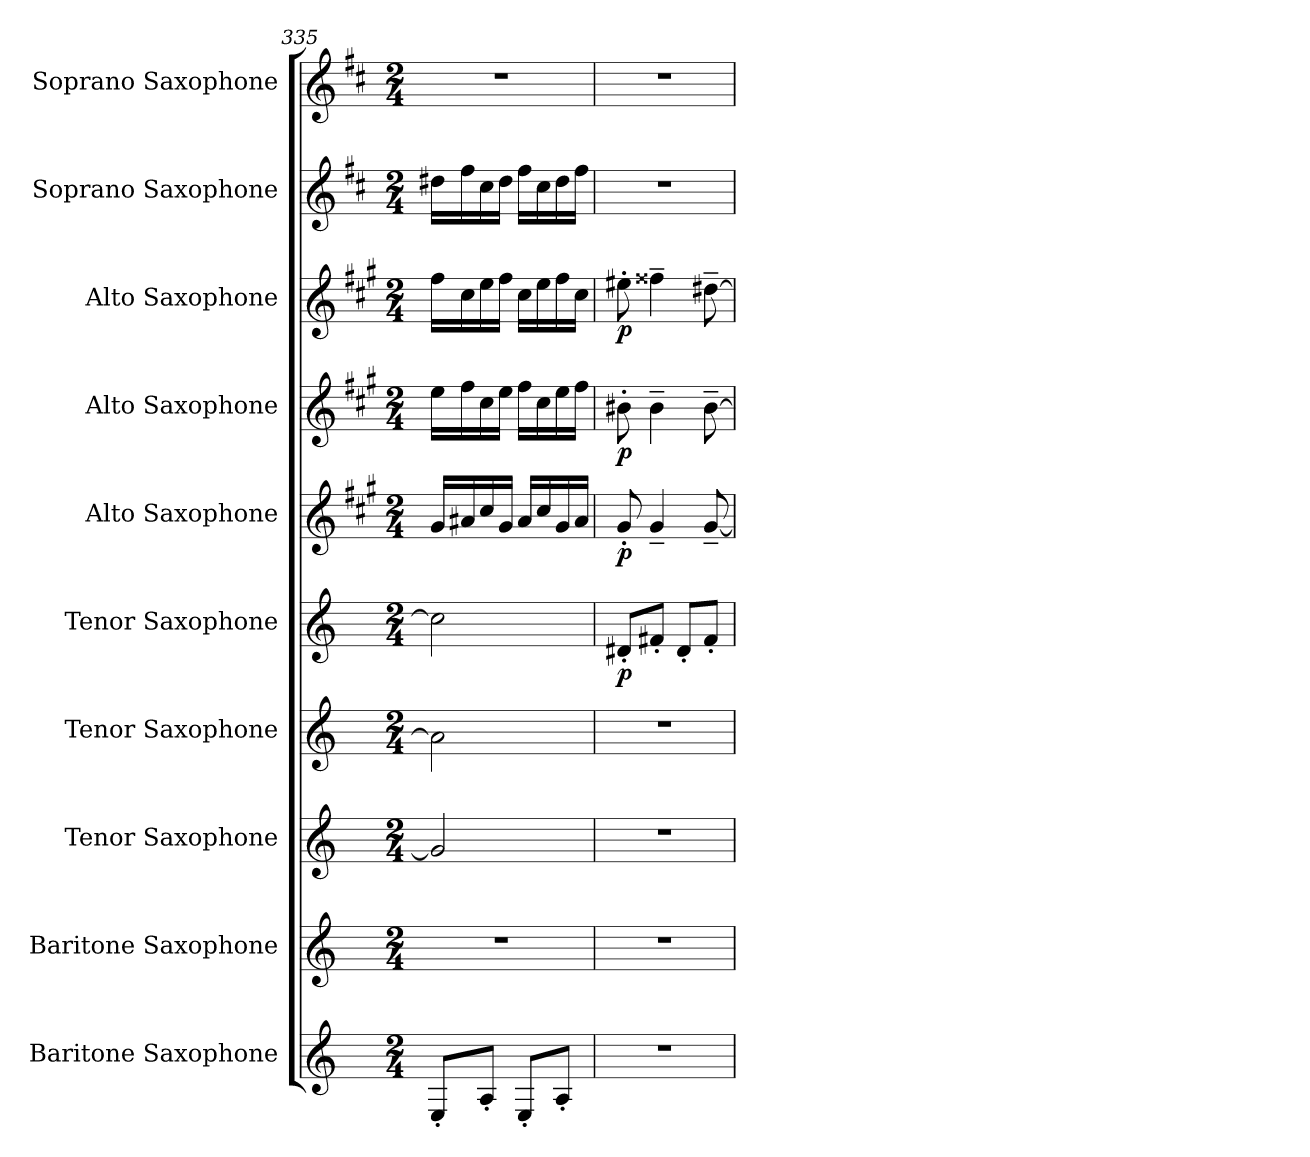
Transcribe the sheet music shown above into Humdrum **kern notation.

**kern	**kern	**kern	**kern	**kern	**dynam	**kern	**dynam	**kern	**dynam	**kern	**dynam	**kern	**kern
*part10	*part9	*part8	*part7	*part6	*part6	*part5	*part5	*part4	*part4	*part3	*part3	*part2	*part1
*staff10	*staff9	*staff8	*staff7	*staff6	*staff6	*staff5	*staff5	*staff4	*staff4	*staff3	*staff3	*staff2	*staff1
*I"Baritone Saxophone	*I"Baritone Saxophone	*I"Tenor Saxophone	*I"Tenor Saxophone	*I"Tenor Saxophone	*	*I"Alto Saxophone	*	*I"Alto Saxophone	*	*I"Alto Saxophone	*	*I"Soprano Saxophone	*I"Soprano Saxophone
*I'Bar. Sax.	*I'Bar. Sax.	*I'T. Sax.	*I'T. Sax.	*I'T. Sax.	*	*I'A. Sax.	*	*I'A. Sax.	*	*I'A. Sax.	*	*I'S. Sax.	*I'S. Sax.
!!LO:PB:g=z
*clefG2	*clefG2	*clefG2	*clefG2	*clefG2	*	*clefG2	*	*clefG2	*	*clefG2	*	*clefG2	*clefG2
*ITrd12c21	*ITrd12c21	*ITrd8c14	*ITrd8c14	*ITrd8c14	*	*ITrd5c9	*	*ITrd5c9	*	*ITrd5c9	*	*ITrd1c2	*ITrd1c2
*k[]	*k[]	*k[]	*k[]	*k[]	*	*k[]	*	*k[]	*	*k[]	*	*k[]	*k[]
*M2/4	*M2/4	*M2/4	*M2/4	*M2/4	*	*M2/4	*	*M2/4	*	*M2/4	*	*M2/4	*M2/4
=335	=335	=335	=335	=335	=335	=335	=335	=335	=335	=335	=335	=335	=335
8EE'/L	2r	2G/]	2A\]	2c#\]	.	16B/LL	.	16g\LL	.	16a\LL	.	16cc#X\LL	2r
.	.	.	.	.	.	16c#X/	.	16a\	.	16e\	.	16ee\	.
8AA'/J	.	.	.	.	.	16e/	.	16e\	.	16g\	.	16b\	.
.	.	.	.	.	.	16B/JJ	.	16g\JJ	.	16a\JJ	.	16cc#\JJ	.
8EE'/L	.	.	.	.	.	16c#/LL	.	16a\LL	.	16e\LL	.	16ee\LL	.
.	.	.	.	.	.	16e/	.	16e\	.	16g\	.	16b\	.
8AA'/J	.	.	.	.	.	16B/	.	16g\	.	16a\	.	16cc#\	.
.	.	.	.	.	.	16c#/JJ	.	16a\JJ	.	16e\JJ	.	16ee\JJ	.
=336	=336	=336	=336	=336	=336	=336	=336	=336	=336	=336	=336	=336	=336
!	!	!	!	!	!LO:DY:b	!	!LO:DY:b	!	!LO:DY:b	!	!LO:DY:b	!	!
2r	2r	2r	2r	8D#X'/L	p	8B'/	p	8d#X'\	p	8g#X'\	p	2r	2r
.	.	.	.	8F#X'/J	.	4B~/	.	4d#~\	.	4a#X~\	.	.	.
.	.	.	.	8D#'/L	.	.	.	.	.	.	.	.	.
.	.	.	.	8F#'/J	.	[8B~/	.	[8d#~\	.	[8f#X~\	.	.	.
=	=	=	=	=	=	=	=	=	=	=	=	=	=
*-	*-	*-	*-	*-	*-	*-	*-	*-	*-	*-	*-	*-	*-
